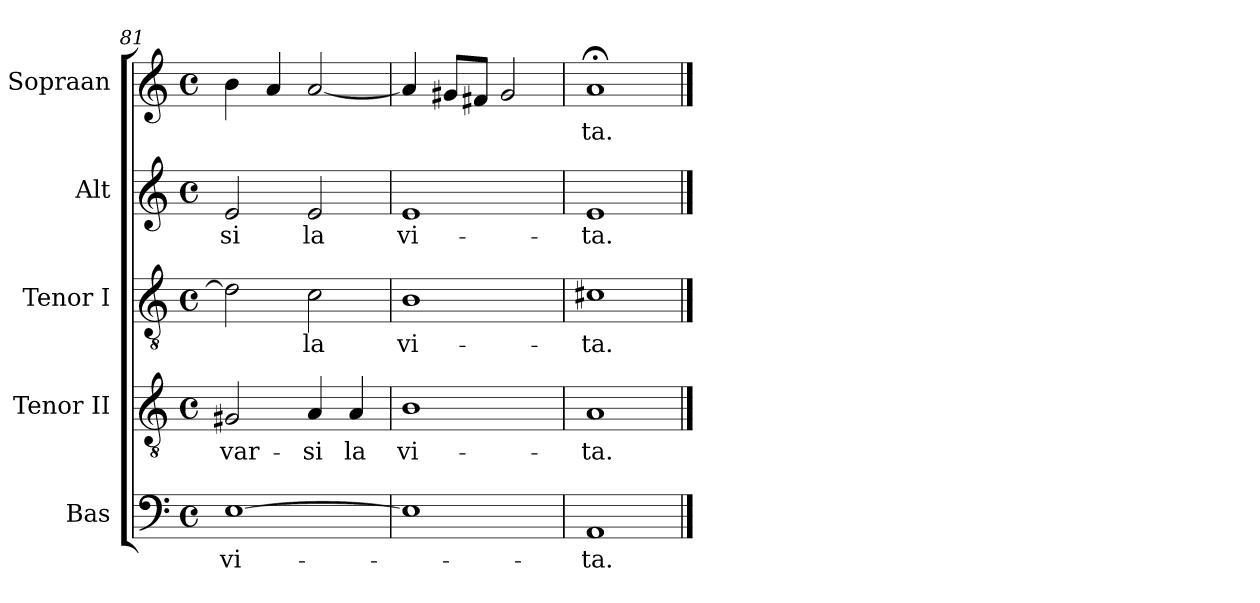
**kern	**text	**kern	**text	**kern	**text	**kern	**text	**kern	**text
*part5	*part5	*part4	*part4	*part3	*part3	*part2	*part2	*part1	*part1
*staff5	*staff5	*staff4	*staff4	*staff3	*staff3	*staff2	*staff2	*staff1	*staff1
*I"Bas	*	*I"Tenor II	*	*I"Tenor I	*	*I"Alt	*	*I"Sopraan	*
*I'B.	*	*I'T II.	*	*I'T I.	*	*I'A.	*	*I'S.	*
*clefF4	*	*clefGv2	*	*clefGv2	*	*clefG2	*	*clefG2	*
*k[]	*	*k[]	*	*k[]	*	*k[]	*	*k[]	*
*C:	*	*C:	*	*C:	*	*C:	*	*C:	*
*M4/4	*	*M4/4	*	*M4/4	*	*M4/4	*	*M4/4	*
*met(c)	*	*met(c)	*	*met(c)	*	*met(c)	*	*met(c)	*
=81	=81	=81	=81	=81	=81	=81	=81	=81	=81
!	!LO:LY:b:color=#000000	!	!	!	!	!	!	!	!
!	!	!	!LO:LY:b:color=#000000	!	!	!	!	!	!
!	!	!	!	!	!	!	!LO:LY:b:color=#000000	!	!
[>1Ei	vi-	2G#Xi/	-var-	2di\]	.	2ei/	-si	4bi\	.
.	.	.	.	.	.	.	.	4ai/	.
!	!	!	!LO:LY:b:color=#000000	!	!	!	!	!	!
!	!	!	!	!	!LO:LY:b:color=#000000	!	!	!	!
!	!	!	!	!	!	!	!LO:LY:b:color=#000000	!	!
.	.	4Ai/	-si	2ci\	la	2ei/	la	[<2ai/	.
!	!	!	!LO:LY:b:color=#000000	!	!	!	!	!	!
.	.	4Ai/	la	.	.	.	.	.	.
=82	=82	=82	=82	=82	=82	=82	=82	=82	=82
!	!	!	!LO:LY:b:color=#000000	!	!	!	!	!	!
!	!	!	!	!	!LO:LY:b:color=#000000	!	!	!	!
!	!	!	!	!	!	!	!LO:LY:b:color=#000000	!	!
1Ei]	.	1Bi	vi-	1Bi	vi-	1ei	vi-	4ai/]	.
.	.	.	.	.	.	.	.	8g#Xi/L	.
.	.	.	.	.	.	.	.	8f#Xi/J	.
.	.	.	.	.	.	.	.	2g#i/	.
=83	=83	=83	=83	=83	=83	=83	=83	=83	=83
!	!LO:LY:b:color=#000000	!	!	!	!	!	!	!	!
!	!	!	!LO:LY:b:color=#000000	!	!	!	!	!	!
!	!	!	!	!	!LO:LY:b:color=#000000	!	!	!	!
!	!	!	!	!	!	!	!LO:LY:b:color=#000000	!	!
!	!	!	!	!	!	!	!	!	!LO:LY:b:color=#000000
1AAi	-ta.	1Ai	-ta.	1c#Xi	-ta.	1ei	-ta.	1a;i	-ta.
==	==	==	==	==	==	==	==	==	==
*-	*-	*-	*-	*-	*-	*-	*-	*-	*-
